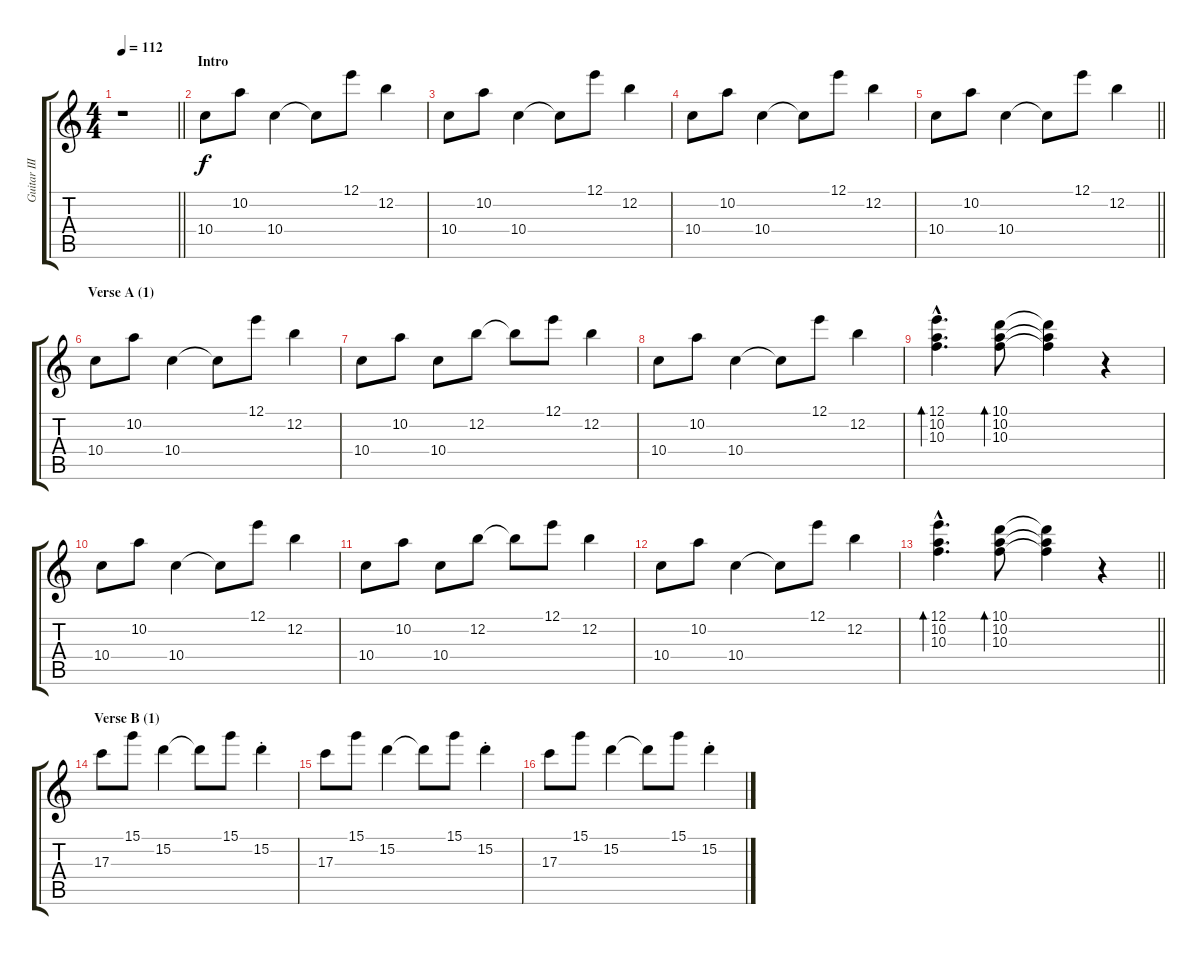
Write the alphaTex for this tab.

\track ("Guitar III" "Guitar III") {instrument electricguitarjazz}
\staff {score tabs}
\tuning (E4 B3 G3 D3 A2 E2) {hide}
\ts (4 4)
\tempo 112
\clef g2
\barLineRight lightlight
\ks aminor
r.1{dy f instrument electricguitarjazz} |
\section ("" "Intro")
10.4.8 10.2.8 10.4.4 10.4{t}.8 12.1.8 12.2.4 |
10.4.8 10.2.8 10.4.4 10.4{t}.8 12.1.8 12.2.4 |
10.4.8 10.2.8 10.4.4 10.4{t}.8 12.1.8 12.2.4 |
\barLineRight lightlight
10.4.8 10.2.8 10.4.4 10.4{t}.8 12.1.8 12.2.4 |
\section ("" "Verse A (1)")
10.4.8 10.2.8 10.4.4 10.4{t}.8 12.1.8 12.2.4 |
10.4.8 10.2.8 10.4.8 12.2.8 12.2{t}.8 12.1.8 12.2.4 |
10.4.8 10.2.8 10.4.4 10.4{t}.8 12.1.8 12.2.4 |
(12.1{hac} 10.2{hac} 10.3{hac}).4{d bd 120} (10.1 10.2 10.3).8{bd 120} (10.1{t} 10.2{t} 10.3{t}).4 r.4 |
10.4.8 10.2.8 10.4.4 10.4{t}.8 12.1.8 12.2.4 |
10.4.8 10.2.8 10.4.8 12.2.8 12.2{t}.8 12.1.8 12.2.4 |
10.4.8 10.2.8 10.4.4 10.4{t}.8 12.1.8 12.2.4 |
\barLineRight lightlight
(12.1{hac} 10.2{hac} 10.3{hac}).4{d bd 120} (10.1 10.2 10.3).8{bd 120} (10.1{t} 10.2{t} 10.3{t}).4 r.4 |
\section ("" "Verse B (1)")
17.3.8 15.1.8 15.2.4 15.2{t}.8 15.1.8 15.2{st}.4 |
17.3.8 15.1.8 15.2.4 15.2{t}.8 15.1.8 15.2{st}.4 |
17.3.8 15.1.8 15.2.4 15.2{t}.8 15.1.8 15.2{st}.4
